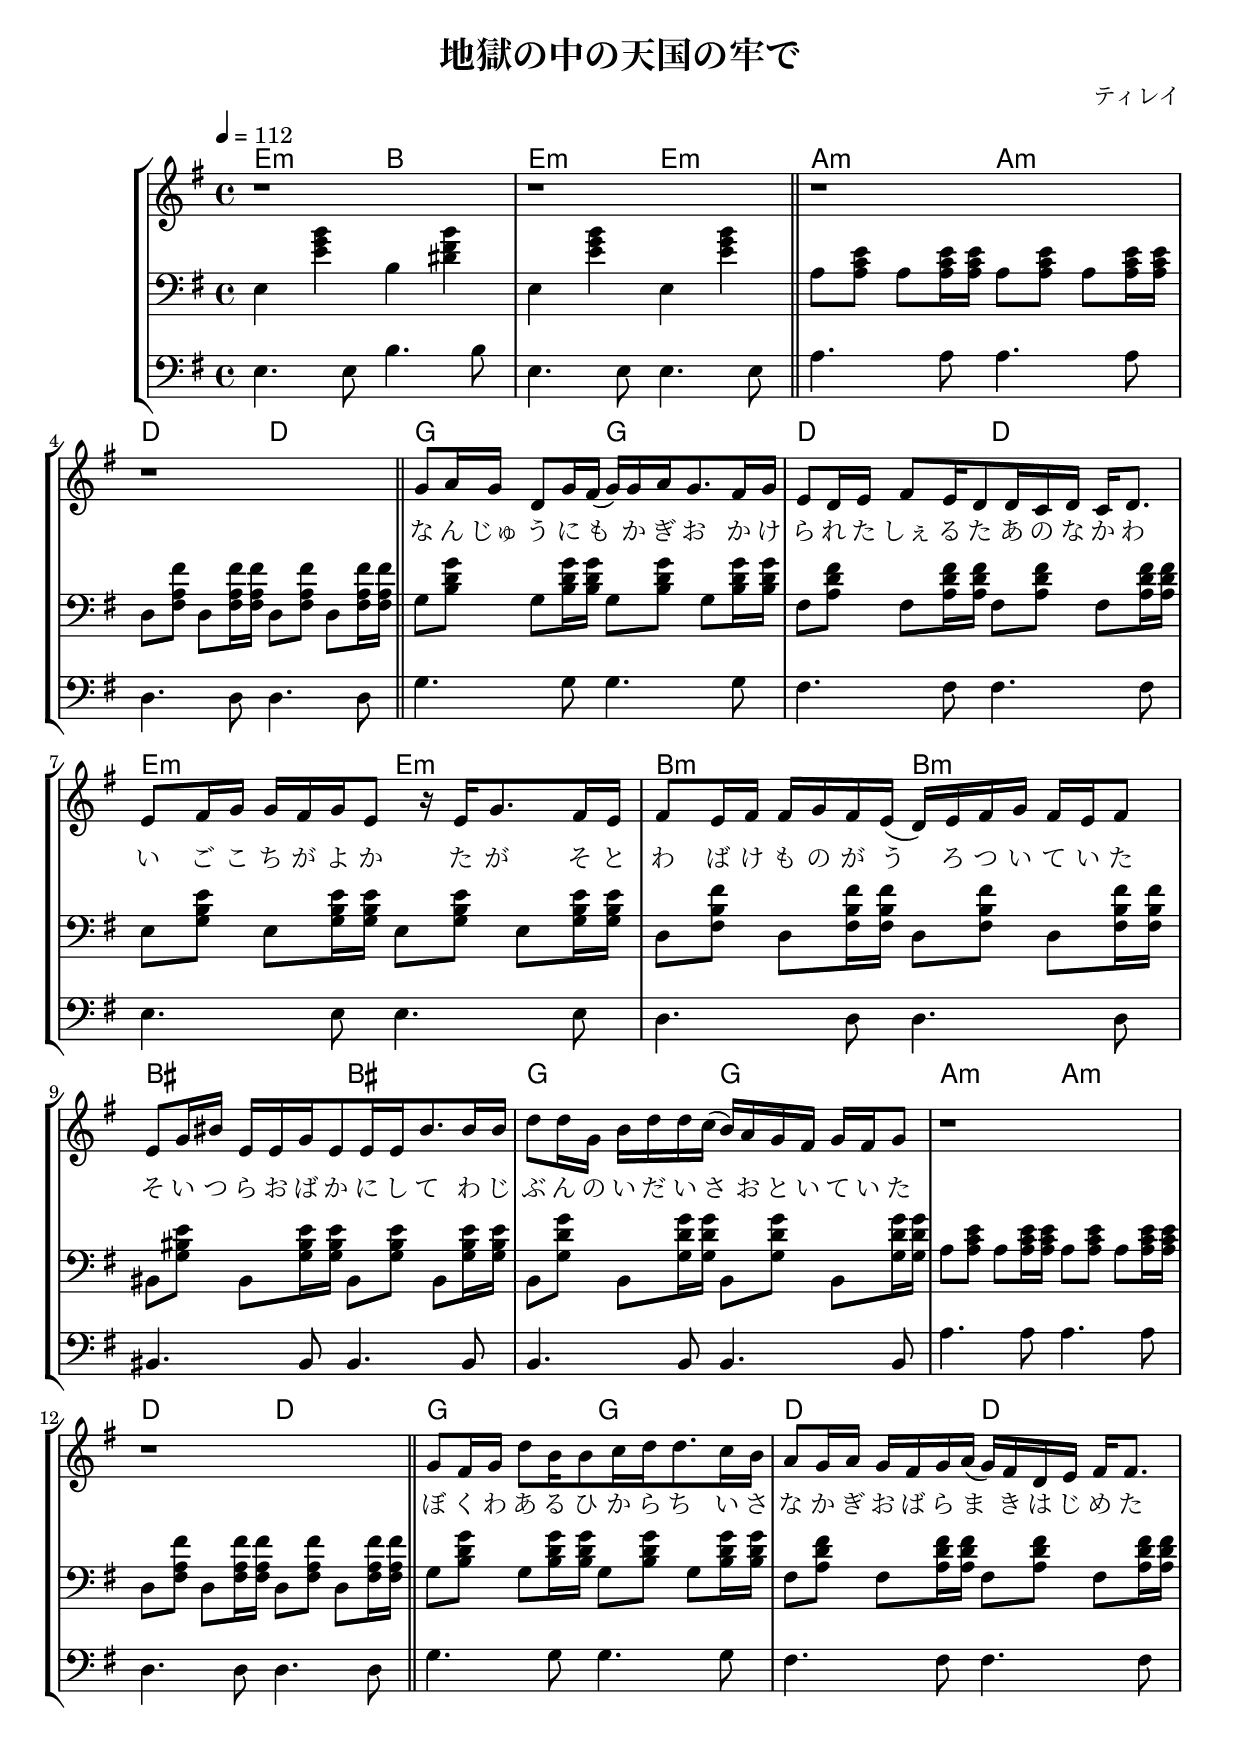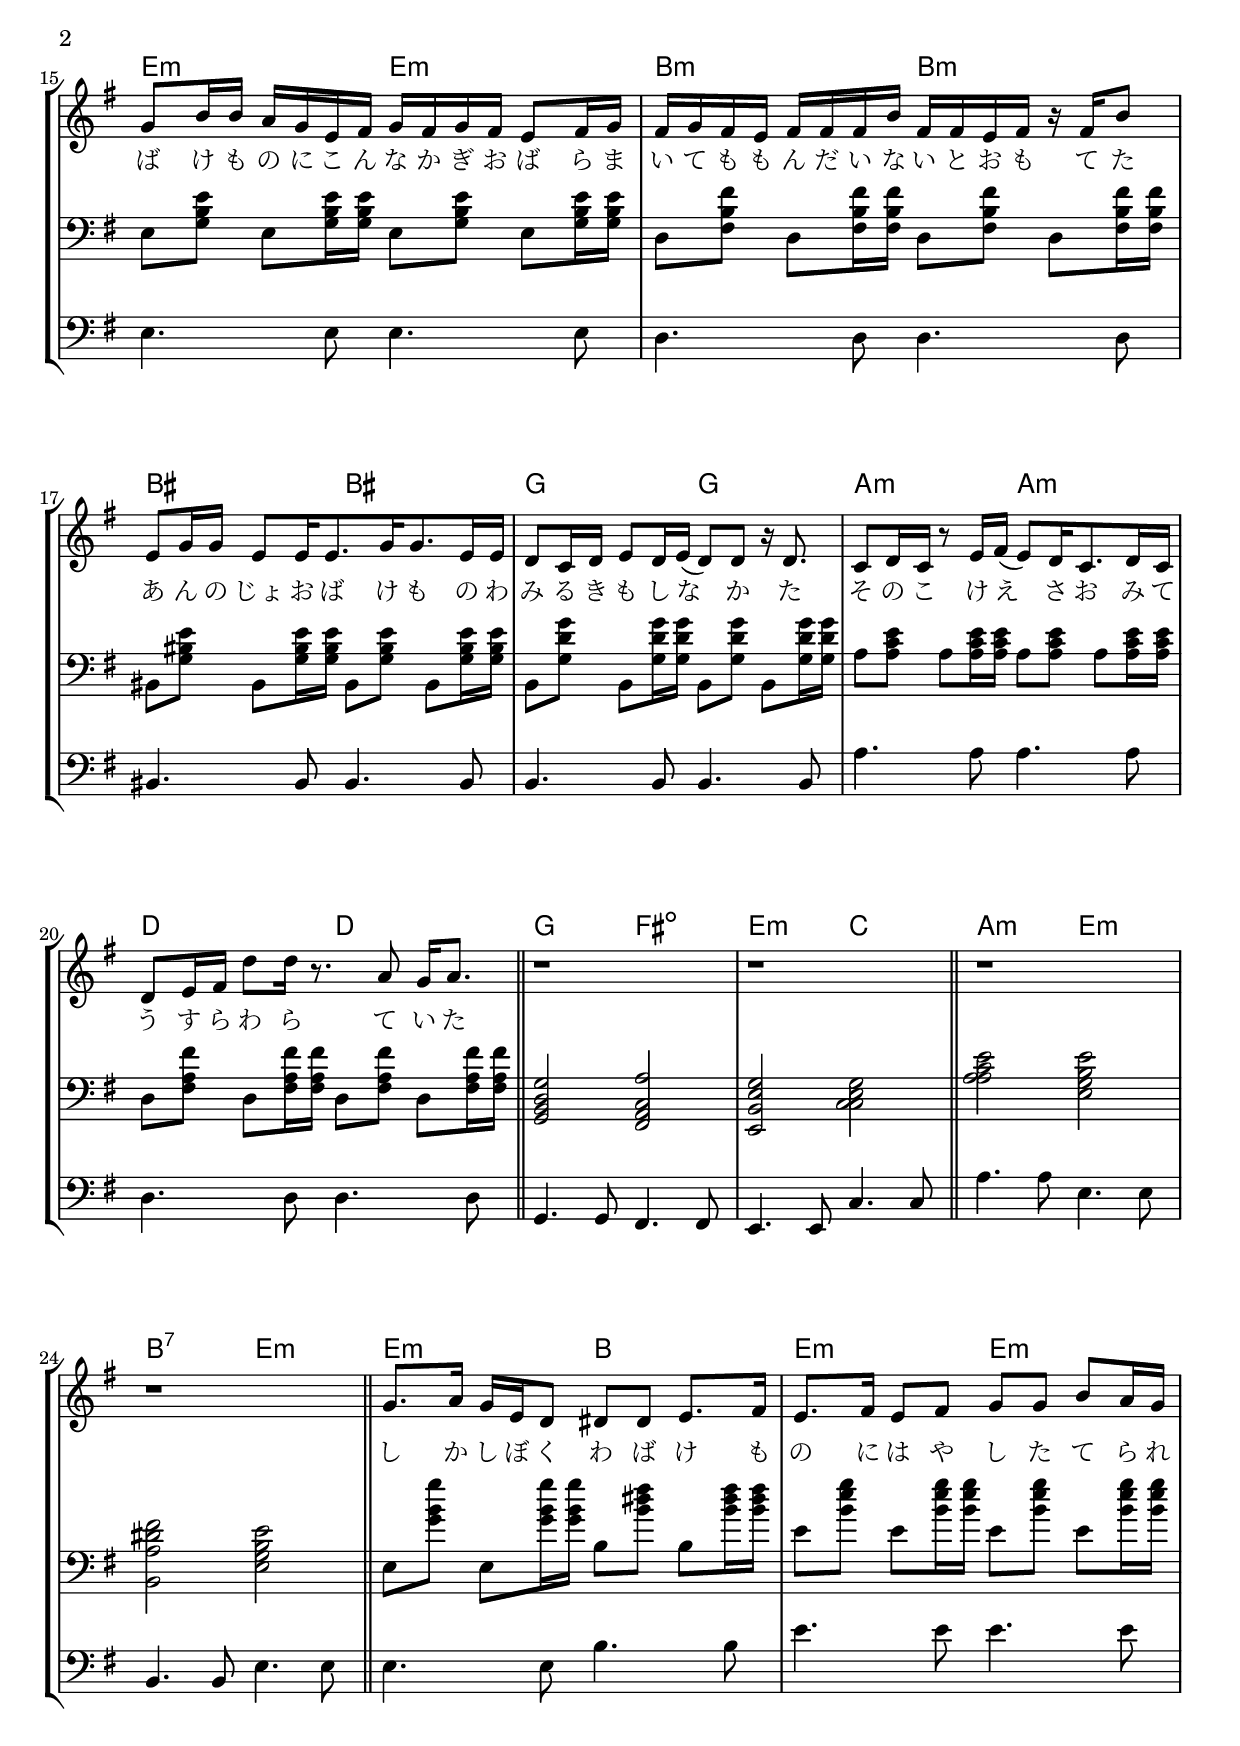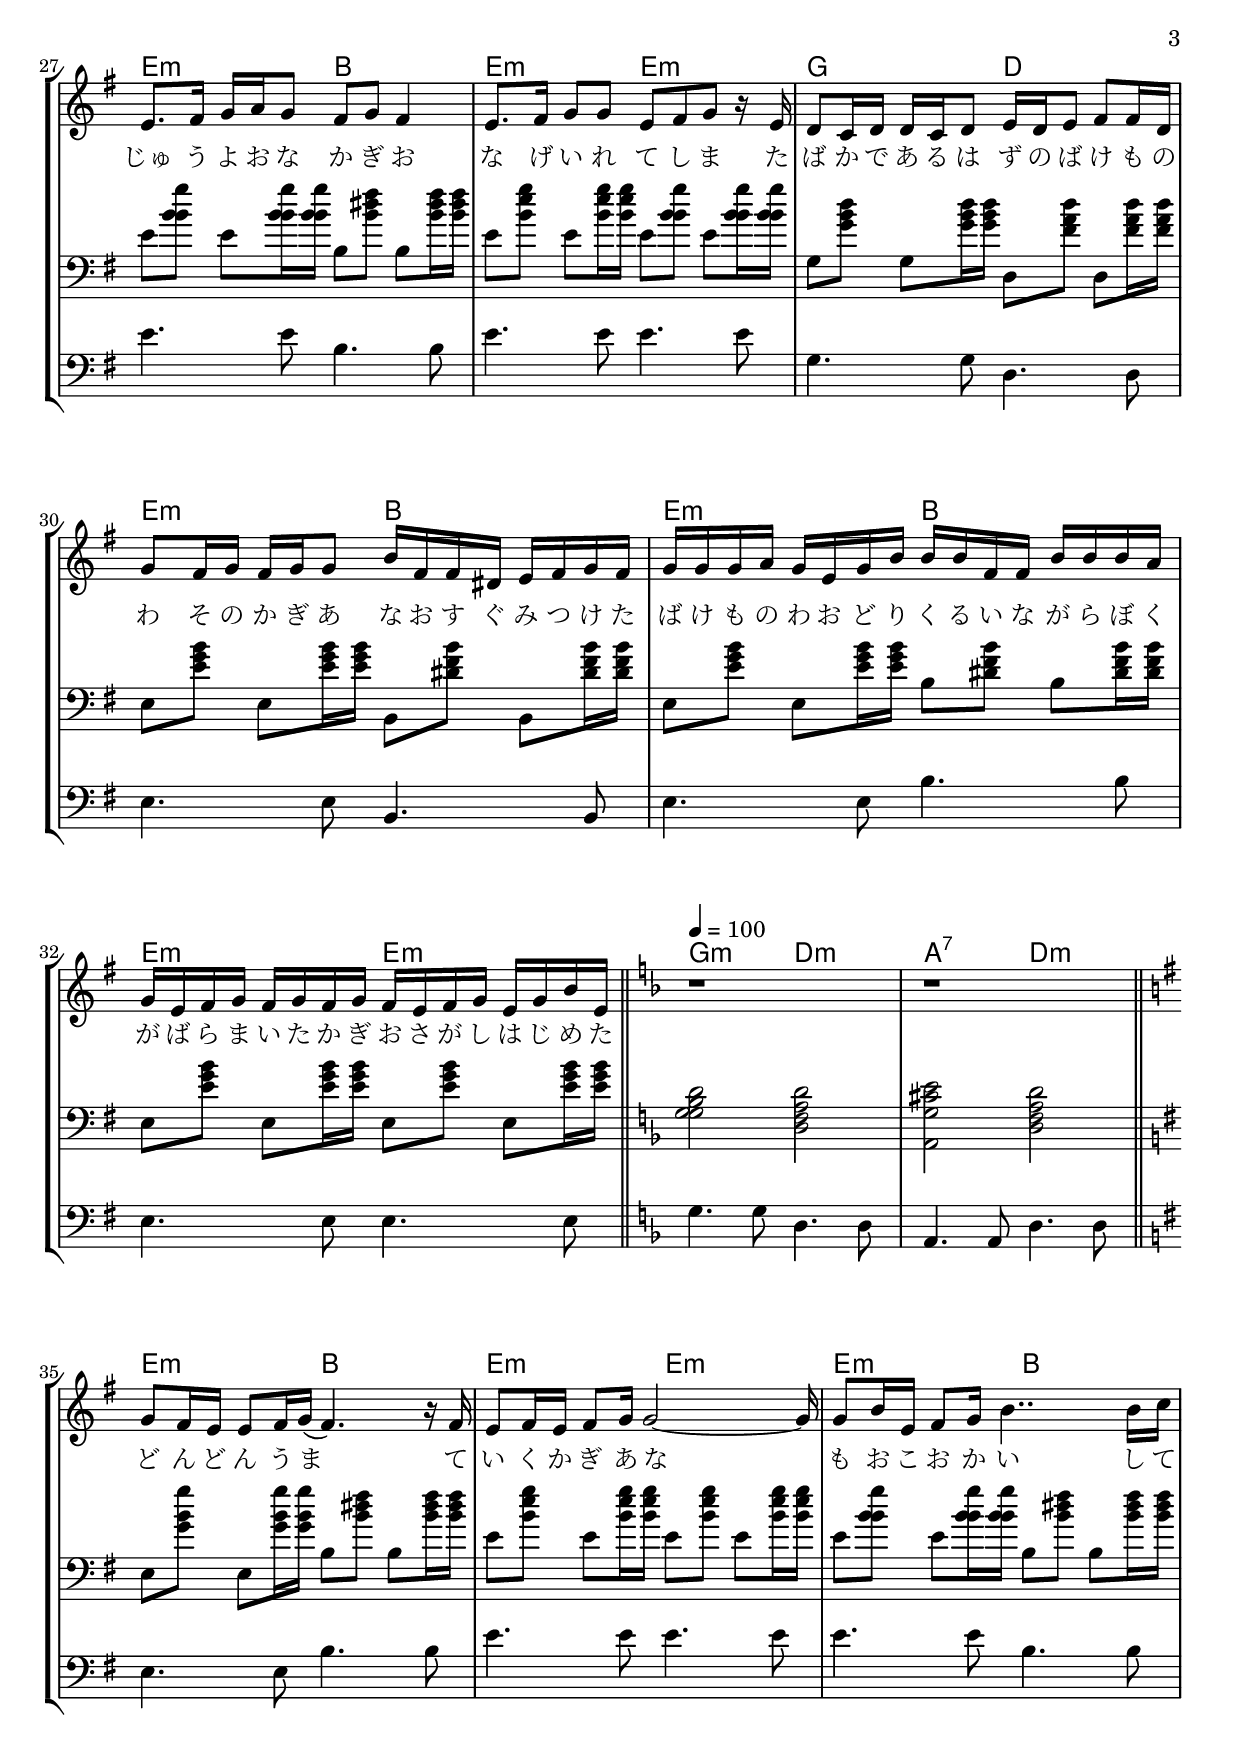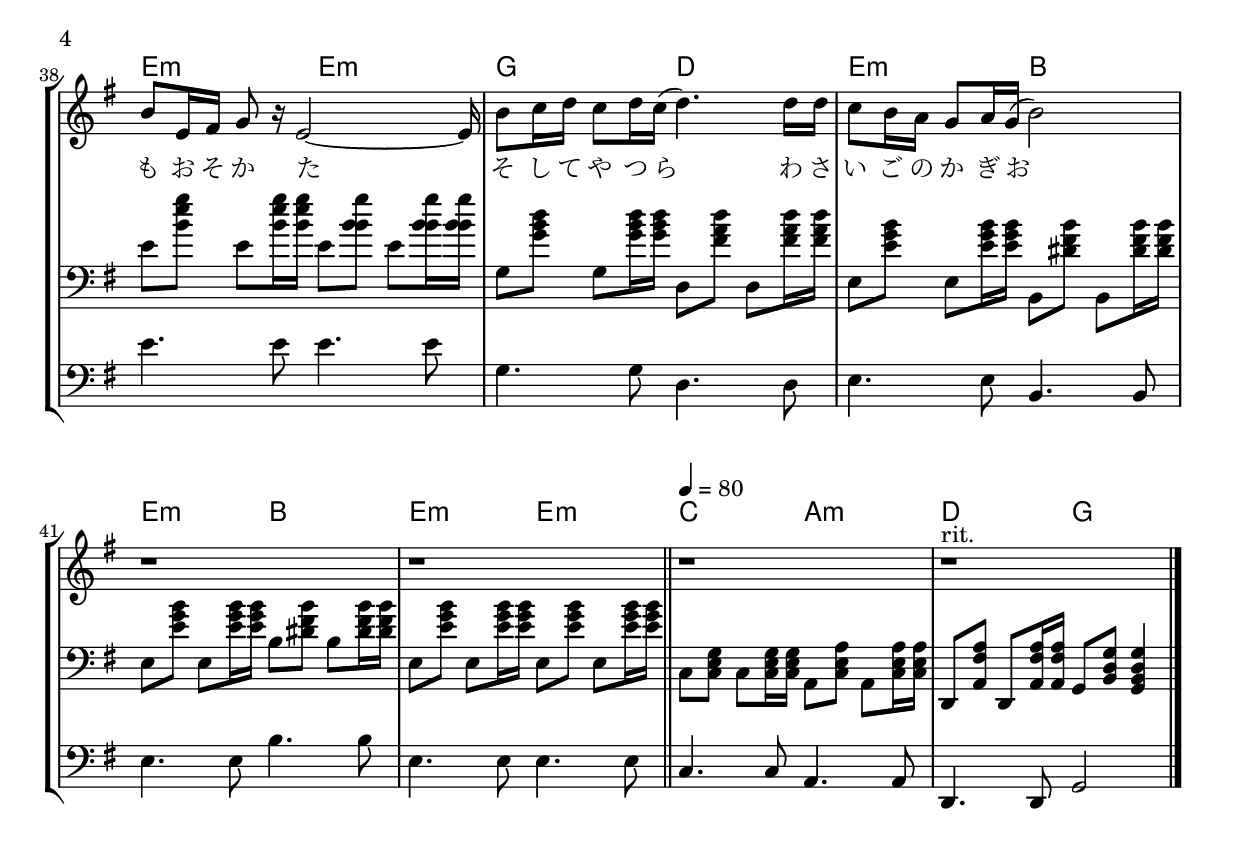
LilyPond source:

\version "2.12.1"

\header {
	title = \markup {地獄の中の天国の牢で}
	composer = \markup \center-column {ティレイ}
}

harmony = \chordmode {
	e2:m b e:m e:m 

	a:m a:m d d 

	g g d d e:m e:m b:m b:m bis bis g g a:m a:m d d 

	g g d d e:m e:m b:m b:m bis bis g g a:m a:m d d 

	g fis:dim e:m c 

	a:m e:m b:7 e:m 

	e:m b e:m e:m e:m b e:m e:m g d e:m b e:m b e:m e:m 

	g:m d:m a:7 d:m 

	e:m b e:m e:m e:m b e:m e:m g d e:m b e:m b e:m e:m 

	c a:m d g 
}

melody = {
	\key g \major
	\tempo 4 = 112
	r1 | r1   
	r1 | r1   
	\set Staff.midiInstrument = #"mmi0.42"
	 g'8  a'16  g'16  d'8  g'16  fis'16  (g'16)  g'16  a'16  g'8.  fis'16  g'16 
	e'8  d'16  e'16  fis'8  e'16  d'8  d'16  c'16  d'16  c'16  d'8. 
	e'8  fis'16  g'16  g'16  fis'16  g'16  e'8  r16  e'16  g'8.  fis'16  e'16 
	fis'8  e'16  fis'16  fis'16  g'16  fis'16  e'16  (d'16)  e'16  fis'16  g'16  fis'16  e'16  fis'8 
	e'8  g'16  bis'16  e'16  e'16  g'16  e'8  e'16  e'16  bis'8.  bis'16  bis'16 
	d''8  d''16  g'16  b'16  d''16  d''16  c''16  (b'16)  a'16  g'16  fis'16  g'16  fis'16  g'8
	r1 r1 	\set Staff.midiInstrument = #"mmi0.42"
	 g'8  fis'16  g'16  d''8  b'16  b'8  c''16  d''16  d''8.  c''16  b'16 
	a'8  g'16  a'16  g'16  fis'16  g'16  a'16  (g'16)  fis'16  d'16  e'16  fis'16  fis'8. 
	g'8  b'16  b'16  a'16  g'16  e'16  fis'16  g'16  fis'16  g'16  fis'16  e'8  fis'16  g'16 
	fis'16  g'16  fis'16  e'16  fis'16  fis'16  fis'16  b'16  fis'16  fis'16  e'16  fis'16  r16  fis'16  b'8 
	e'8  g'16  g'16  e'8  e'16  e'8.  g'16  g'8.  e'16  e'16 
	d'8  c'16  d'16  e'8  d'16  e'16  (d'8)  d'8  r16  d'8. 
	c'8  d'16  c'16  r8  e'16  fis'16  (e'8)  d'16  c'8.  d'16  c'16 
	d'8  e'16  fis'16  d''8  d''16  r8.  a'8  g'16  a'8.
	r1 | r1   
	r1 | r1   
	\set Staff.midiInstrument = #"mmi0.42"
	 g'8.  a'16  g'16  e'16  d'8  dis'8  dis'8  e'8.  fis'16 
	e'8.  fis'16  e'8  fis'8  g'8  g'8  b'8  a'16  g'16 
	e'8.  fis'16  g'16  a'16  g'8  fis'8  g'8  fis'4 
	e'8.  fis'16  g'8  g'8  e'8  fis'8  g'8  r16  e'16 
	d'8  c'16  d'16  d'16  c'16  d'8  e'16  d'16  e'8  fis'8  fis'16  d'16 
	g'8  fis'16  g'16  fis'16  g'16  g'8  b'16  fis'16  fis'16  dis'16  e'16  fis'16  g'16  fis'16 
	g'16  g'16  g'16  a'16  g'16  e'16  g'16  b'16  b'16  b'16  fis'16  fis'16  b'16  b'16  b'16  a'16 
	g'16  e'16  fis'16  g'16  fis'16  g'16  fis'16  g'16  fis'16  e'16  fis'16  g'16  e'16  g'16  b'16  e'16
	\key f \major
	\tempo 4 = 100
	r1 | r1   
	\set Staff.midiInstrument = #"mmi0.42"
		\key g \major
 g'8  fis'16  e'16  e'8  fis'16  g'16  (fis'4.)  r16  fis'16 
	e'8  fis'16  e'16  fis'8  g'16  g'2~g'16 
	g'8  b'16  e'16  fis'8  g'16  b'4..  b'16  c''16 
	b'8  e'16  fis'16  g'8  r16  e'2~e'16 
	b'8  c''16  d''16  c''8  d''16  c''16  (d''4.)  d''16  d''16 
	c''8  b'16  a'16  g'8  a'16  g'16  (b'2)
	r1 r1 	\tempo 4 = 80
	r1 | r1^"rit." \bar "|."
}

words = \lyricmode {
	
	
	な  ん  じゅ  う  に  も  か  ぎ  お  か  け  ら  れ  た  しぇ  る  た  あ  の  な  か  わ  い  ご  こ  ち  が  よ  か  た  が  そ  と  わ  ば  け  も  の  が  う  ろ  つ  い  て  い  た  そ  い  つ  ら  お  ば  か  に  し  て  わ  じ  ぶ  ん  の  い  だ  い  さ  お  と  い  て  い  た  
	ぼ  く  わ  あ  る  ひ  か  ら  ち  い  さ  な  か  ぎ  お  ば  ら  ま  き  は  じ  め  た  ば  け  も  の  に  こ  ん  な  か  ぎ  お  ば  ら  ま  い  て  も  も  ん  だ  い  な  い  と  お  も  て  た  あ  ん  の  じょ  お  ば  け  も  の  わ  み  る  き  も  し  な  か  た  そ  の  こ  け  え  さ  お  み  て  う  す  ら  わ  ら  て  い  た  
	
	
	し  か  し  ぼ  く  わ  ば  け  も  の  に  は  や  し  た  て  ら  れ  じゅ  う  よ  お  な  か  ぎ  お  な  げ  い  れ  て  し  ま  た  ば  か  で  あ  る  は  ず  の  ば  け  も  の  わ  そ  の  か  ぎ  あ  な  お  す  ぐ  み  つ  け  た  ば  け  も  の  わ  お  ど  り  く  る  い  な  が  ら  ぼ  く  が  ば  ら  ま  い  た  か  ぎ  お  さ  が  し  は  じ  め  た  
	
	ど  ん  ど  ん  う  ま  て  い  く  か  ぎ  あ  な  も  お  こ  お  か  い  し  て  も  お  そ  か  た  そ  し  て  や  つ  ら  わ  さ  い  ご  の  か  ぎ  お  
	
}

tempochange = {
	\tempo 4 = 112
	r1 | r1 \bar "||"
	\tempo 4 = 112
	r1 | r1 \bar "||"
	\tempo 4 = 112
	r1 | r1 | r1 | r1 | r1 | r1 | r1 | r1 \bar "||"
	\tempo 4 = 112
	r1 | r1 | r1 | r1 | r1 | r1 | r1 | r1 \bar "||"
	\tempo 4 = 112
	r1 | r1 \bar "||"
	\tempo 4 = 112
	r1 | r1 \bar "||"
	\tempo 4 = 112
	r1 | r1 | r1 | r1 | r1 | r1 | r1 | r1 \bar "||"
	\tempo 4 = 100
	r1 | r1 \bar "||"
	\tempo 4 = 100
	r1 | r1 | r1 | r1 | r1 | r1 | r1 | r1 \bar "||"
	\tempo 4 = 80
	r1 | \tempo 4 = 60 r2 \tempo 4 = 53 r2 \bar "|."
}

mainacc = {
	\clef bass
	\set Staff.midiInstrument = #"Shamisen"
	\key g \major
	\tempo 4 = 112
	e4 <e' g' b'>4
	b4 <dis' fis' b'>4
	e4 <e' g' b'>4
	e4 <e' g' b'>4
	\bar "||"

	\set Staff.midiInstrument = #"Shamisen"
	a8 <a c' e'> a <a c' e'>16 <a c' e'>
	a8 <a c' e'> a <a c' e'>16 <a c' e'>
	d8 <fis a fis'> d <fis a fis'>16 <fis a fis'>
	d8 <fis a fis'> d <fis a fis'>16 <fis a fis'>
	\bar "||"

	\set Staff.midiInstrument = #"Shamisen"
	g8 <b d' g'> g <b d' g'>16 <b d' g'>
	g8 <b d' g'> g <b d' g'>16 <b d' g'>
	fis8 <a d' fis'> fis <a d' fis'>16 <a d' fis'>
	fis8 <a d' fis'> fis <a d' fis'>16 <a d' fis'>
	e8 <g b e'> e <g b e'>16 <g b e'>
	e8 <g b e'> e <g b e'>16 <g b e'>
	d8 <fis b fis'> d <fis b fis'>16 <fis b fis'>
	d8 <fis b fis'> d <fis b fis'>16 <fis b fis'>
	bis,8 <g bis e'> bis, <g bis e'>16 <g bis e'>
	bis,8 <g bis e'> bis, <g bis e'>16 <g bis e'>
	b,8 <g d' g'> b, <g d' g'>16 <g d' g'>
	b,8 <g d' g'> b, <g d' g'>16 <g d' g'>
	a8 <a c' e'> a <a c' e'>16 <a c' e'>
	a8 <a c' e'> a <a c' e'>16 <a c' e'>
	d8 <fis a fis'> d <fis a fis'>16 <fis a fis'>
	d8 <fis a fis'> d <fis a fis'>16 <fis a fis'>
	\bar "||"

	\set Staff.midiInstrument = #"Shamisen"
	g8 <b d' g'> g <b d' g'>16 <b d' g'>
	g8 <b d' g'> g <b d' g'>16 <b d' g'>
	fis8 <a d' fis'> fis <a d' fis'>16 <a d' fis'>
	fis8 <a d' fis'> fis <a d' fis'>16 <a d' fis'>
	e8 <g b e'> e <g b e'>16 <g b e'>
	e8 <g b e'> e <g b e'>16 <g b e'>
	d8 <fis b fis'> d <fis b fis'>16 <fis b fis'>
	d8 <fis b fis'> d <fis b fis'>16 <fis b fis'>
	bis,8 <g bis e'> bis, <g bis e'>16 <g bis e'>
	bis,8 <g bis e'> bis, <g bis e'>16 <g bis e'>
	b,8 <g d' g'> b, <g d' g'>16 <g d' g'>
	b,8 <g d' g'> b, <g d' g'>16 <g d' g'>
	a8 <a c' e'> a <a c' e'>16 <a c' e'>
	a8 <a c' e'> a <a c' e'>16 <a c' e'>
	d8 <fis a fis'> d <fis a fis'>16 <fis a fis'>
	d8 <fis a fis'> d <fis a fis'>16 <fis a fis'>
	\bar "||"

	\set Staff.midiInstrument = #"Woodblock"
	<g, b, d g>2
	<fis, a, c a>2
	<e, b, e g>2
	<c c e g>2
	\bar "||"

	\set Staff.midiInstrument = #"Woodblock"
	<a a c' e'>2
	<e g b e'>2
	<b, a dis' fis'>2
	<e g b e'>2
	\bar "||"

	\set Staff.midiInstrument = #"Shamisen"
	e8 <b' g' g''> e <b' g' g''>16 <b' g' g''>
	b8 <b' dis'' fis''> b <b' dis'' fis''>16 <b' dis'' fis''>
	e'8 <b' e'' g''> e' <b' e'' g''>16 <b' e'' g''>
	e'8 <b' e'' g''> e' <b' e'' g''>16 <b' e'' g''>
	e'8 <b' b' g''> e' <b' b' g''>16 <b' b' g''>
	b8 <b' dis'' fis''> b <b' dis'' fis''>16 <b' dis'' fis''>
	e'8 <b' e'' g''> e' <b' e'' g''>16 <b' e'' g''>
	e'8 <b' b' g''> e' <b' b' g''>16 <b' b' g''>
	g8 <g' b' d''> g <g' b' d''>16 <g' b' d''>
	d8 <fis' a' d''> d <fis' a' d''>16 <fis' a' d''>
	e8 <e' g' b'> e <e' g' b'>16 <e' g' b'>
	b,8 <dis' fis' b'> b, <dis' fis' b'>16 <dis' fis' b'>
	e8 <e' g' b'> e <e' g' b'>16 <e' g' b'>
	b8 <dis' fis' b'> b <dis' fis' b'>16 <dis' fis' b'>
	e8 <e' g' b'> e <e' g' b'>16 <e' g' b'>
	e8 <e' g' b'> e <e' g' b'>16 <e' g' b'>
	\bar "||"

	\set Staff.midiInstrument = #"String Ensemble 1"
	\key f \major
	\tempo 4 = 100
	<g g bes d'>2
	<d f a d'>2
	<a, g cis' e'>2
	<d f a d'>2
	\bar "||"

	\set Staff.midiInstrument = #"Acoustic Guitar (steel)"
	\key g \major
	e8 <b' g' g''> e <b' g' g''>16 <b' g' g''>
	b8 <b' dis'' fis''> b <b' dis'' fis''>16 <b' dis'' fis''>
	e'8 <b' e'' g''> e' <b' e'' g''>16 <b' e'' g''>
	e'8 <b' e'' g''> e' <b' e'' g''>16 <b' e'' g''>
	e'8 <b' b' g''> e' <b' b' g''>16 <b' b' g''>
	b8 <b' dis'' fis''> b <b' dis'' fis''>16 <b' dis'' fis''>
	e'8 <b' e'' g''> e' <b' e'' g''>16 <b' e'' g''>
	e'8 <b' b' g''> e' <b' b' g''>16 <b' b' g''>
	g8 <g' b' d''> g <g' b' d''>16 <g' b' d''>
	d8 <fis' a' d''> d <fis' a' d''>16 <fis' a' d''>
	e8 <e' g' b'> e <e' g' b'>16 <e' g' b'>
	b,8 <dis' fis' b'> b, <dis' fis' b'>16 <dis' fis' b'>
	e8 <e' g' b'> e <e' g' b'>16 <e' g' b'>
	b8 <dis' fis' b'> b <dis' fis' b'>16 <dis' fis' b'>
	e8 <e' g' b'> e <e' g' b'>16 <e' g' b'>
	e8 <e' g' b'> e <e' g' b'>16 <e' g' b'>
	\bar "||"

	\set Staff.midiInstrument = #"Shamisen"
	\tempo 4 = 80
	c8 <c e g> c <c e g>16 <c e g>
	a,8 <c e a> a, <c e a>16 <c e a>
	d,8 <a, fis a> d, <a, fis a>16 <a, fis a>
	g,8 <b, d g>8 <g, b, d g>4
	\bar "|."
}

subacc = {
	\clef bass
	\set Staff.midiInstrument = #"Pizzicato Strings"
	\key g \major
	\tempo 4 = 112
	e4.e8
	b4.b8
	e4.e8
	e4.e8
	\bar "||"

	\set Staff.midiInstrument = #"Pizzicato Strings"
	a4.a8
	a4.a8
	d4.d8
	d4.d8
	\bar "||"

	\set Staff.midiInstrument = #"Pizzicato Strings"
	g4.g8
	g4.g8
	fis4.fis8
	fis4.fis8
	e4.e8
	e4.e8
	d4.d8
	d4.d8
	bis,4.bis,8
	bis,4.bis,8
	b,4.b,8
	b,4.b,8
	a4.a8
	a4.a8
	d4.d8
	d4.d8
	\bar "||"

	\set Staff.midiInstrument = #"Pizzicato Strings"
	g4.g8
	g4.g8
	fis4.fis8
	fis4.fis8
	e4.e8
	e4.e8
	d4.d8
	d4.d8
	bis,4.bis,8
	bis,4.bis,8
	b,4.b,8
	b,4.b,8
	a4.a8
	a4.a8
	d4.d8
	d4.d8
	\bar "||"

	\set Staff.midiInstrument = #"Shamisen"
	g,4.g,8
	fis,4.fis,8
	e,4.e,8
	c4.c8
	\bar "||"

	\set Staff.midiInstrument = #"Bird Tweet"
	a4.a8
	e4.e8
	b,4.b,8
	e4.e8
	\bar "||"

	\set Staff.midiInstrument = #"Gunshot"
	e4.e8
	b4.b8
	e'4.e'8
	e'4.e'8
	e'4.e'8
	b4.b8
	e'4.e'8
	e'4.e'8
	g4.g8
	d4.d8
	e4.e8
	b,4.b,8
	e4.e8
	b4.b8
	e4.e8
	e4.e8
	\bar "||"

	\set Staff.midiInstrument = #"Pizzicato Strings"
	\key f \major
	\tempo 4 = 100
	g4.g8
	d4.d8
	a,4.a,8
	d4.d8
	\bar "||"

	\set Staff.midiInstrument = #"Pizzicato Strings"
	\key g \major
	e4.e8
	b4.b8
	e'4.e'8
	e'4.e'8
	e'4.e'8
	b4.b8
	e'4.e'8
	e'4.e'8
	g4.g8
	d4.d8
	e4.e8
	b,4.b,8
	e4.e8
	b4.b8
	e4.e8
	e4.e8
	\bar "||"

	\set Staff.midiInstrument = #"Reverse Cymbal"
	\tempo 4 = 80
	c4.c8
	a,4.a,8
	d,4.d,8
	g,2
	\bar "|."
}

percA = {
	\drummode {
	r4 sn2 sn8. sn16  |r8 sn8 sn4 sn8 sn8 sn16 sn8 sn16  \bar "||"
	r4 sn2 sn8. sn16  |r8 sn8 sn4 sn8 sn8 sn16 sn8 sn16  \bar "||"
	r4 sn2 sn8. sn16  |r4 sn2 sn8. sn16  |r4 sn2 sn8. sn16  |r4 sn2 sn8. sn16  |r4 sn2 sn8. sn16  |r4 sn2 sn8. sn16  |r4 sn2 sn8. sn16  |r8 sn8 sn4 sn8 sn8 sn16 sn8 sn16  \bar "||"
	r4 sn2 sn8. sn16  |r4 sn2 sn8. sn16  |r4 sn2 sn8. sn16  |r4 sn2 sn8. sn16  |r4 sn2 sn8. sn16  |r4 sn2 sn8. sn16  |r4 sn2 sn8. sn16  |r8 sn8 sn4 sn8 sn8 sn16 sn8 sn16  \bar "||"
	r4 sn2 sn8. sn16  |r8 sn8 sn4 sn8 sn8 sn16 sn8 sn16  \bar "||"
	r4 sn2 sn8. sn16  |r8 sn8 sn4 sn8 sn8 sn16 sn8 sn16  \bar "||"
	r4 sn2 sn8. sn16  |r4 sn2 sn8. sn16  |r4 sn2 sn8. sn16  |r4 sn2 sn8. sn16  |r4 sn2 sn8. sn16  |r4 sn2 sn8. sn16  |r4 sn2 sn8. sn16  |r8 sn8 sn4 sn8 sn8 sn16 sn8 sn16  \bar "||"
	r4 sn2 sn8. sn16  |r8 sn8 sn4 sn8 sn8 sn16 sn8 sn16  \bar "||"
	r4 sn2 sn8. sn16  |r4 sn2 sn8. sn16  |r4 sn2 sn8. sn16  |r4 sn2 sn8. sn16  |r4 sn2 sn8. sn16  |r4 sn2 sn8. sn16  |r4 sn2 sn8. sn16  |r8 sn8 sn4 sn8 sn8 sn16 sn8 sn16  \bar "||"
	r4 sn2 sn8. sn16  |r8 sn8 sn4 sn8 sn8 sn16 sn8 sn16  \bar "|."
	}
}

percB = {
	\drummode {
	r4. r16 tommh8 tommh4. r16  |r1  \bar "||"
	r4. r16 tommh8 tommh4. r16  |r1  \bar "||"
	r4. r16 tommh8 tommh4. r16  |r1  |r4. r16 tommh8 tommh4. r16  |r1  |r4. r16 tommh8 tommh4. r16  |r1  |r4. r16 tommh8 tommh4. r16  |r1  \bar "||"
	r4. r16 tommh8 tommh4. r16  |r1  |r4. r16 tommh8 tommh4. r16  |r1  |r4. r16 tommh8 tommh4. r16  |r1  |r4. r16 tommh8 tommh4. r16  |r1  \bar "||"
	r4. r16 tommh8 tommh4. r16  |r1  \bar "||"
	r4. r16 tommh8 tommh4. r16  |r1  \bar "||"
	r4. r16 tommh8 tommh4. r16  |r1  |r4. r16 tommh8 tommh4. r16  |r1  |r4. r16 tommh8 tommh4. r16  |r1  |r4. r16 tommh8 tommh4. r16  |r1  \bar "||"
	r4. r16 tommh8 tommh4. r16  |r1  \bar "||"
	r4. r16 tommh8 tommh4. r16  |r1  |r4. r16 tommh8 tommh4. r16  |r1  |r4. r16 tommh8 tommh4. r16  |r1  |r4. r16 tommh8 tommh4. r16  |r1  \bar "||"
	r4. r16 tommh8 tommh4. r16  |r1  \bar "|."
	}
}

percC = {
	\drummode {
	r8 toml8 toml8 toml8 toml8 toml8 toml8 toml8  |toml8 toml8 toml8 toml8 toml8 toml8 toml8 toml8  \bar "||"
	r8 toml8 toml8 toml8 toml8 toml8 toml8 toml8  |toml8 toml8 toml8 toml8 toml8 toml8 toml8 toml8  \bar "||"
	r8 toml8 toml8 toml8 toml8 toml8 toml8 toml8  |toml8 toml8 toml8 toml8 toml8 toml8 toml8 toml8  |toml8 toml8 toml8 toml8 toml8 toml8 toml8 toml8  |toml8 toml8 toml8 toml8 toml8 toml8 toml8 toml8  |r8 toml8 toml8 toml8 toml8 toml8 toml8 toml8  |toml8 toml8 toml8 toml8 toml8 toml8 toml8 toml8  |toml8 toml8 toml8 toml8 toml8 toml8 toml8 toml8  |toml8 toml8 toml8 toml8 toml8 toml8 toml8 toml8  \bar "||"
	r8 toml8 toml8 toml8 toml8 toml8 toml8 toml8  |toml8 toml8 toml8 toml8 toml8 toml8 toml8 toml8  |toml8 toml8 toml8 toml8 toml8 toml8 toml8 toml8  |toml8 toml8 toml8 toml8 toml8 toml8 toml8 toml8  |r8 toml8 toml8 toml8 toml8 toml8 toml8 toml8  |toml8 toml8 toml8 toml8 toml8 toml8 toml8 toml8  |toml8 toml8 toml8 toml8 toml8 toml8 toml8 toml8  |toml8 toml8 toml8 toml8 toml8 toml8 toml8 toml8  \bar "||"
	r8 toml8 toml8 toml8 toml8 toml8 toml8 toml8  |toml8 toml8 toml8 toml8 toml8 toml8 toml8 toml8  \bar "||"
	r8 toml8 toml8 toml8 toml8 toml8 toml8 toml8  |toml8 toml8 toml8 toml8 toml8 toml8 toml8 toml8  \bar "||"
	r8 toml8 toml8 toml8 toml8 toml8 toml8 toml8  |toml8 toml8 toml8 toml8 toml8 toml8 toml8 toml8  |toml8 toml8 toml8 toml8 toml8 toml8 toml8 toml8  |toml8 toml8 toml8 toml8 toml8 toml8 toml8 toml8  |r8 toml8 toml8 toml8 toml8 toml8 toml8 toml8  |toml8 toml8 toml8 toml8 toml8 toml8 toml8 toml8  |toml8 toml8 toml8 toml8 toml8 toml8 toml8 toml8  |toml8 toml8 toml8 toml8 toml8 toml8 toml8 toml8  \bar "||"
	r8 toml8 toml8 toml8 toml8 toml8 toml8 toml8  |toml8 toml8 toml8 toml8 toml8 toml8 toml8 toml8  \bar "||"
	r8 toml8 toml8 toml8 toml8 toml8 toml8 toml8  |toml8 toml8 toml8 toml8 toml8 toml8 toml8 toml8  |toml8 toml8 toml8 toml8 toml8 toml8 toml8 toml8  |toml8 toml8 toml8 toml8 toml8 toml8 toml8 toml8  |r8 toml8 toml8 toml8 toml8 toml8 toml8 toml8  |toml8 toml8 toml8 toml8 toml8 toml8 toml8 toml8  |toml8 toml8 toml8 toml8 toml8 toml8 toml8 toml8  |toml8 toml8 toml8 toml8 toml8 toml8 toml8 toml8  \bar "||"
	r8 toml8 toml8 toml8 toml8 toml8 toml8 toml8  |toml8 toml8 toml8 toml8 toml8 toml8 toml8 toml8  \bar "|."
	}
}

percD = {
	\drummode {
	r1  |r4. r16 tomfh2 r16  \bar "||"
	r1  |r4. r16 tomfh2 r16  \bar "||"
	r1  |r4. r16 tomfh8 tomfh4. r16  |r1  |r4. r16 tomfh8 tomfh4. r16  |r1  |r4. r16 tomfh8 tomfh4. r16  |r1  |r4. r16 tomfh2 r16  \bar "||"
	r1  |r4. r16 tomfh8 tomfh4. r16  |r1  |r4. r16 tomfh8 tomfh4. r16  |r1  |r4. r16 tomfh8 tomfh4. r16  |r1  |r4. r16 tomfh2 r16  \bar "||"
	r1  |r4. r16 tomfh2 r16  \bar "||"
	r1  |r4. r16 tomfh2 r16  \bar "||"
	r1  |r4. r16 tomfh8 tomfh4. r16  |r1  |r4. r16 tomfh8 tomfh4. r16  |r1  |r4. r16 tomfh8 tomfh4. r16  |r1  |r4. r16 tomfh2 r16  \bar "||"
	r1  |r4. r16 tomfh2 r16  \bar "||"
	r1  |r4. r16 tomfh8 tomfh4. r16  |r1  |r4. r16 tomfh8 tomfh4. r16  |r1  |r4. r16 tomfh8 tomfh4. r16  |r1  |r4. r16 tomfh2 r16  \bar "||"
	r1  |r4. r16 tomfh2 r16  \bar "|."
	}
}

percE = {
	\drummode {
	bd4. r16 bd8. bd4.  |bd4. bd8 bd4 r16 bd8.  \bar "||"
	bd4. r16 bd8. bd4.  |bd4. bd8 bd4 r16 bd8.  \bar "||"
	bd4. r16 bd8. bd4.  |bd8. bd4. r16 bd4 bd8  |bd8. bd4 bd8. bd4.  |bd8. bd4. r16 bd4 bd8  |bd4. r16 bd8. bd4.  |bd8. bd4. r16 bd4 bd8  |bd8. bd4 bd8. bd4.  |bd4. bd8 bd4 r16 bd8.  \bar "||"
	bd4. r16 bd8. bd4.  |bd8. bd4. r16 bd4 bd8  |bd8. bd4 bd8. bd4.  |bd8. bd4. r16 bd4 bd8  |bd4. r16 bd8. bd4.  |bd8. bd4. r16 bd4 bd8  |bd8. bd4 bd8. bd4.  |bd4. bd8 bd4 r16 bd8.  \bar "||"
	bd4. r16 bd8. bd4.  |bd4. bd8 bd4 r16 bd8.  \bar "||"
	bd4. r16 bd8. bd4.  |bd4. bd8 bd4 r16 bd8.  \bar "||"
	bd4. r16 bd8. bd4.  |bd8. bd4. r16 bd4 bd8  |bd8. bd4 bd8. bd4.  |bd8. bd4. r16 bd4 bd8  |bd4. r16 bd8. bd4.  |bd8. bd4. r16 bd4 bd8  |bd8. bd4 bd8. bd4.  |bd4. bd8 bd4 r16 bd8.  \bar "||"
	bd4. r16 bd8. bd4.  |bd4. bd8 bd4 r16 bd8.  \bar "||"
	bd4. r16 bd8. bd4.  |bd8. bd4. r16 bd4 bd8  |bd8. bd4 bd8. bd4.  |bd8. bd4. r16 bd4 bd8  |bd4. r16 bd8. bd4.  |bd8. bd4. r16 bd4 bd8  |bd8. bd4 bd8. bd4.  |bd4. bd8 bd4 r16 bd8.  \bar "||"
	bd4. r16 bd8. bd4.  |bd4. bd8 bd4 r16 bd8.  \bar "|."
	}
}

percF = {
	\drummode {
	cymc1  |r1 \bar "||"
	cymc1  |r1 \bar "||"
	cymc1  |r1 |r1 |r1 |cymc1  |r1 |r1 |r1 \bar "||"
	cymc1  |r1 |r1 |r1 |cymc1  |r1 |r1 |r1 \bar "||"
	cymc1  |r1 \bar "||"
	cymc1  |r1 \bar "||"
	cymc1  |r1 |r1 |r1 |cymc1  |r1 |r1 |r1 \bar "||"
	cymc1  |r1 \bar "||"
	cymc1  |r1 |r1 |r1 |cymc1  |r1 |r1 |r1 \bar "||"
	cymc1  |r1 \bar "|."
	}
}

\score {
	<<
		\new StaffGroup <<
			\new ChordNames {\harmony}
			\new Voice = "melody" {\melody}
			\new Lyrics \lyricsto "melody" \words
			\new Staff = "mainacc" {\mainacc}
			\new Staff = "subacc" {\subacc}
		>>
	>>
	\layout { }
}
